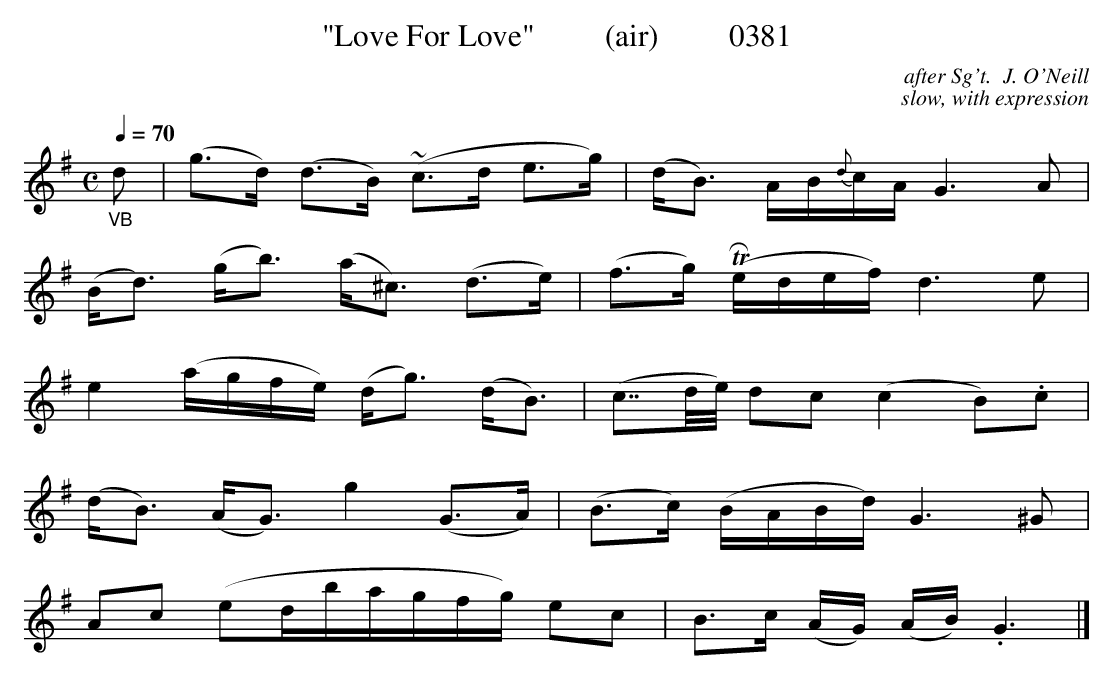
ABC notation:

X:1
T:"Love For Love"         (air)         0381
C:after Sg't.  J. O'Neill
C:slow, with expression
Q:1/4=70
M:C
L:1/8
K:G
"_VB"d|(g3/2d/2) (d3/2B/2) (~c3/2d/2 e3/2g/2)|(d/2B3/2) A/2B/2{d}c/2A/2 G3A|
(B/2d3/2) (g/2b3/2) (a/2^c3/2) (d3/2e/2)|(f3/2g/2)  (TRe/2d/2e/2f/2) d3e|
e2(a/2g/2f/2e/2)  (d/2g3/2) (d/2B3/2)|(c7/4d/4e/4) dc (c2B).c|
(d/2B3/2) (A/2G3/2) g2(G3/2A/2)|(B3/2c/2) (B/2A/2B/2d/2) G3^G|
Ac (ed/2b/2a/2g/2f/2g/2) ec|B3/2c/2 (A/2G/2) (A/2B/2) .G3|]
